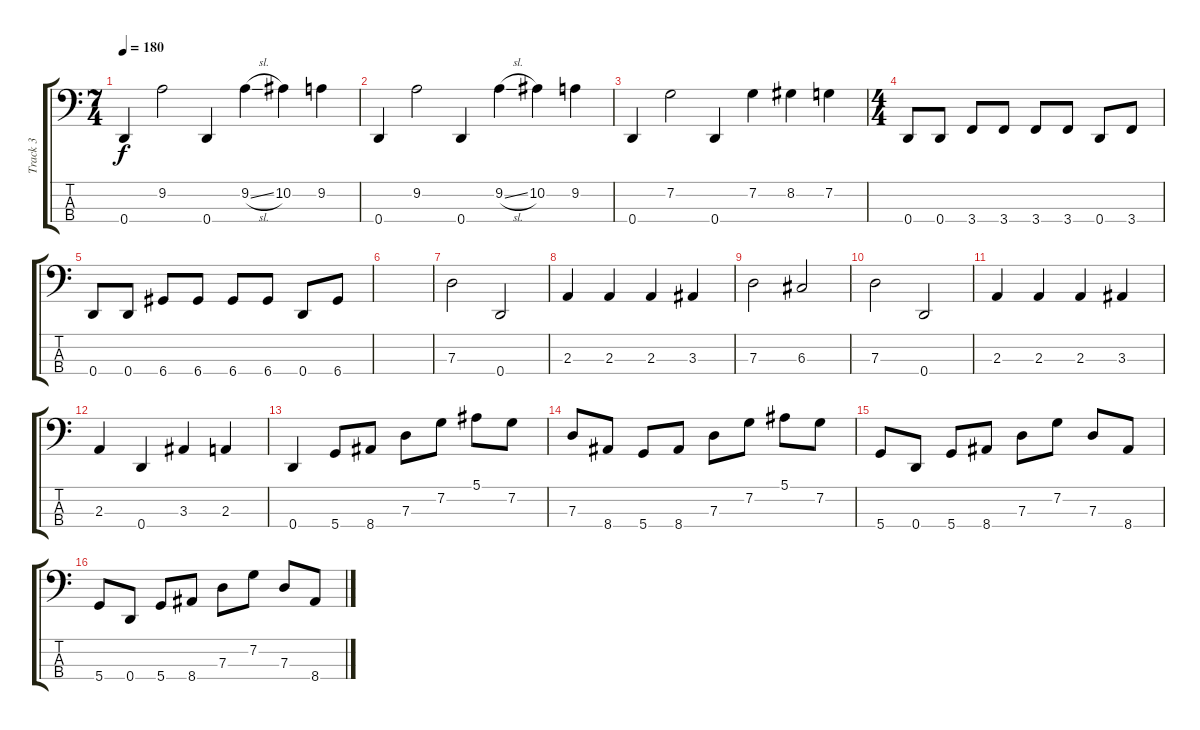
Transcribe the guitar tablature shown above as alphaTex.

\track ("Track 3" "Track 3") {instrument slapbass1}
\staff {score tabs}
\tuning (F2 C2 G1 D1) {hide}
\ts (7 4)
\tempo 180
\clef f4
\ks c
0.4.4{dy f} 9.2.2 0.4.4 9.2{sl}.4 10.2.4 9.2.4 |
0.4.4 9.2.2 0.4.4 9.2{sl}.4 10.2.4 9.2.4 |
0.4.4 7.2.2 0.4.4 7.2.4 8.2.4 7.2.4 |
\ts (4 4)
0.4.8 0.4.8 3.4.8 3.4.8 3.4.8 3.4.8 0.4.8 3.4.8 |
0.4.8 0.4.8 6.4.8 6.4.8 6.4.8 6.4.8 0.4.8 6.4.8 |
|
7.3.2 0.4.2 |
2.3.4 2.3.4 2.3.4 3.3.4 |
7.3.2 6.3.2 |
7.3.2 0.4.2 |
2.3.4 2.3.4 2.3.4 3.3.4 |
2.3.4 0.4.4 3.3.4 2.3.4 |
0.4.4 5.4.8 8.4.8 7.3.8 7.2.8 5.1.8 7.2.8 |
7.3.8 8.4.8 5.4.8 8.4.8 7.3.8 7.2.8 5.1.8 7.2.8 |
5.4.8 0.4.8 5.4.8 8.4.8 7.3.8 7.2.8 7.3.8 8.4.8 |
5.4.8 0.4.8 5.4.8 8.4.8 7.3.8 7.2.8 7.3.8 8.4.8
